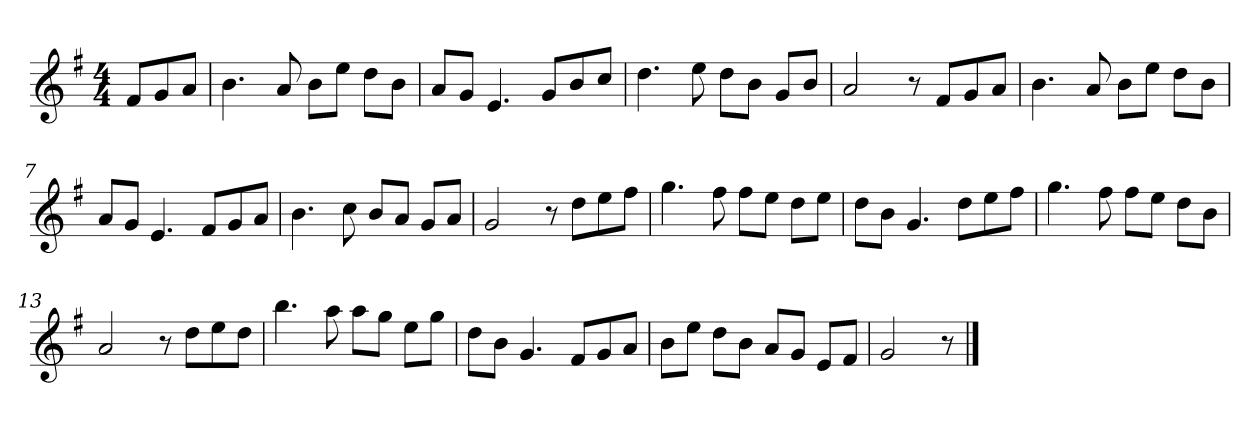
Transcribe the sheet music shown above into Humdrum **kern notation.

**kern
*part1
*staff1
*clefG2
*k[f#]
*G:
*M4/4
=1
8f#/L
8g/
8a/J
=2
4.b\
8a/
8b\L
8ee\J
8dd\L
8b\J
=3
8a/L
8g/J
4.e/
8g/L
8b/
8cc/J
=4
4.dd\
8ee\
8dd\L
8b\J
8g/L
8b/J
=5
2a/
8r
8f#/L
8g/
8a/J
=6
4.b\
8a/
8b\L
8ee\J
8dd\L
8b\J
=7
8a/L
8g/J
4.e/
8f#/L
8g/
8a/J
!!LO:LB:g=z
=8
4.b\
8cc\
8b/L
8a/J
8g/L
8a/J
=9
2g/
8r
8dd\L
8ee\
8ff#\J
=10
4.gg\
8ff#\
8ff#\L
8ee\J
8dd\L
8ee\J
=11
8dd\L
8b\J
4.g/
8dd\L
8ee\
8ff#\J
=12
4.gg\
8ff#\
8ff#\L
8ee\J
8dd\L
8b\J
=13
2a/
8r
8dd\L
8ee\
8dd\J
=14
4.bb\
8aa\
8aa\L
8gg\J
8ee\L
8gg\J
!!LO:LB:g=z
=15
8dd\L
8b\J
4.g/
8f#/L
8g/
8a/J
=16
8b\L
8ee\J
8dd\L
8b\J
8a/L
8g/J
8e/L
8f#/J
=17
2g/
8r
==
*-
